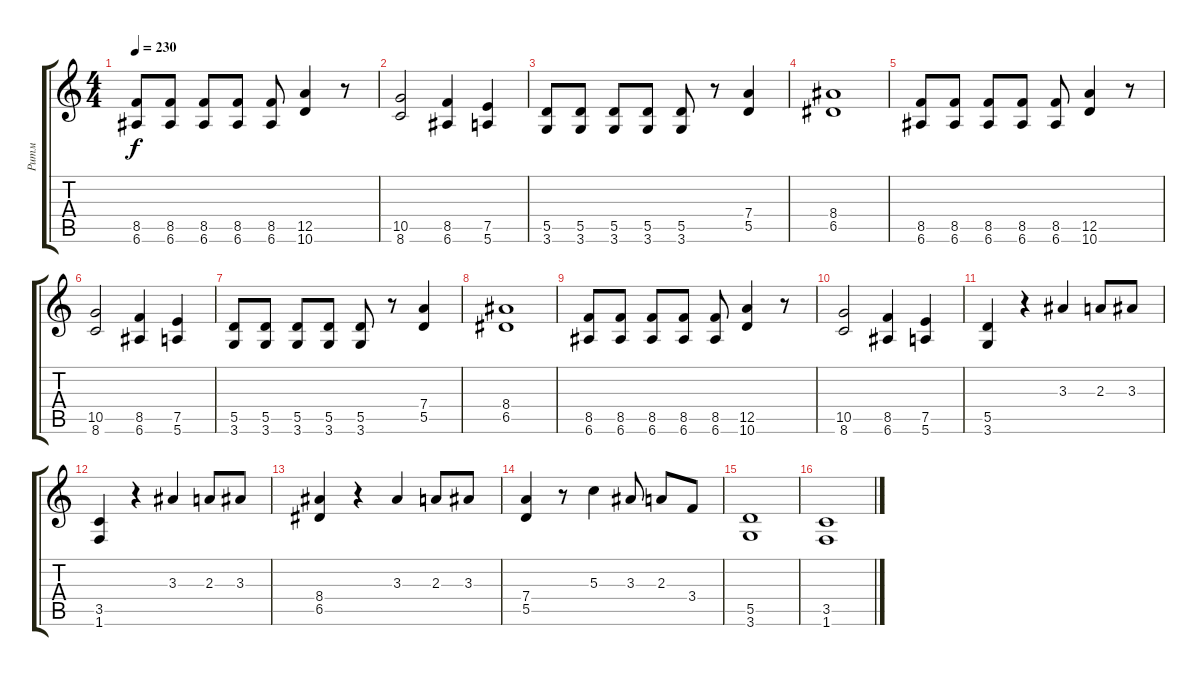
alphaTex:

\track ("Ритм" "Ритм") {instrument distortionguitar}
\staff {score tabs}
\tuning (E4 B3 G3 D3 A2 E2) {hide}
\ts (4 4)
\tempo 230
\clef g2
\ks c
(8.5 6.6).8{dy f} (8.5 6.6).8 (8.5 6.6).8 (8.5 6.6).8 (8.5 6.6).8 (12.5 10.6).4 r.8 |
(10.5 8.6).2 (8.5 6.6).4 (7.5 5.6).4 |
(5.5 3.6).8 (5.5 3.6).8 (5.5 3.6).8 (5.5 3.6).8 (5.5 3.6).8 r.8 (7.4 5.5).4 |
(8.4 6.5).1 |
(8.5 6.6).8 (8.5 6.6).8 (8.5 6.6).8 (8.5 6.6).8 (8.5 6.6).8 (12.5 10.6).4 r.8 |
(10.5 8.6).2 (8.5 6.6).4 (7.5 5.6).4 |
(5.5 3.6).8 (5.5 3.6).8 (5.5 3.6).8 (5.5 3.6).8 (5.5 3.6).8 r.8 (7.4 5.5).4 |
(8.4 6.5).1 |
(8.5 6.6).8 (8.5 6.6).8 (8.5 6.6).8 (8.5 6.6).8 (8.5 6.6).8 (12.5 10.6).4 r.8 |
(10.5 8.6).2 (8.5 6.6).4 (7.5 5.6).4 |
(5.5 3.6).4 r.4 3.3.4 2.3.8 3.3.8 |
(3.5 1.6).4 r.4 3.3.4 2.3.8 3.3.8 |
(8.4 6.5).4 r.4 3.3.4 2.3.8 3.3.8 |
(7.4 5.5).4 r.8 5.3.4 3.3.8 2.3.8 3.4.8 |
(5.5 3.6).1 |
(3.5 1.6).1
